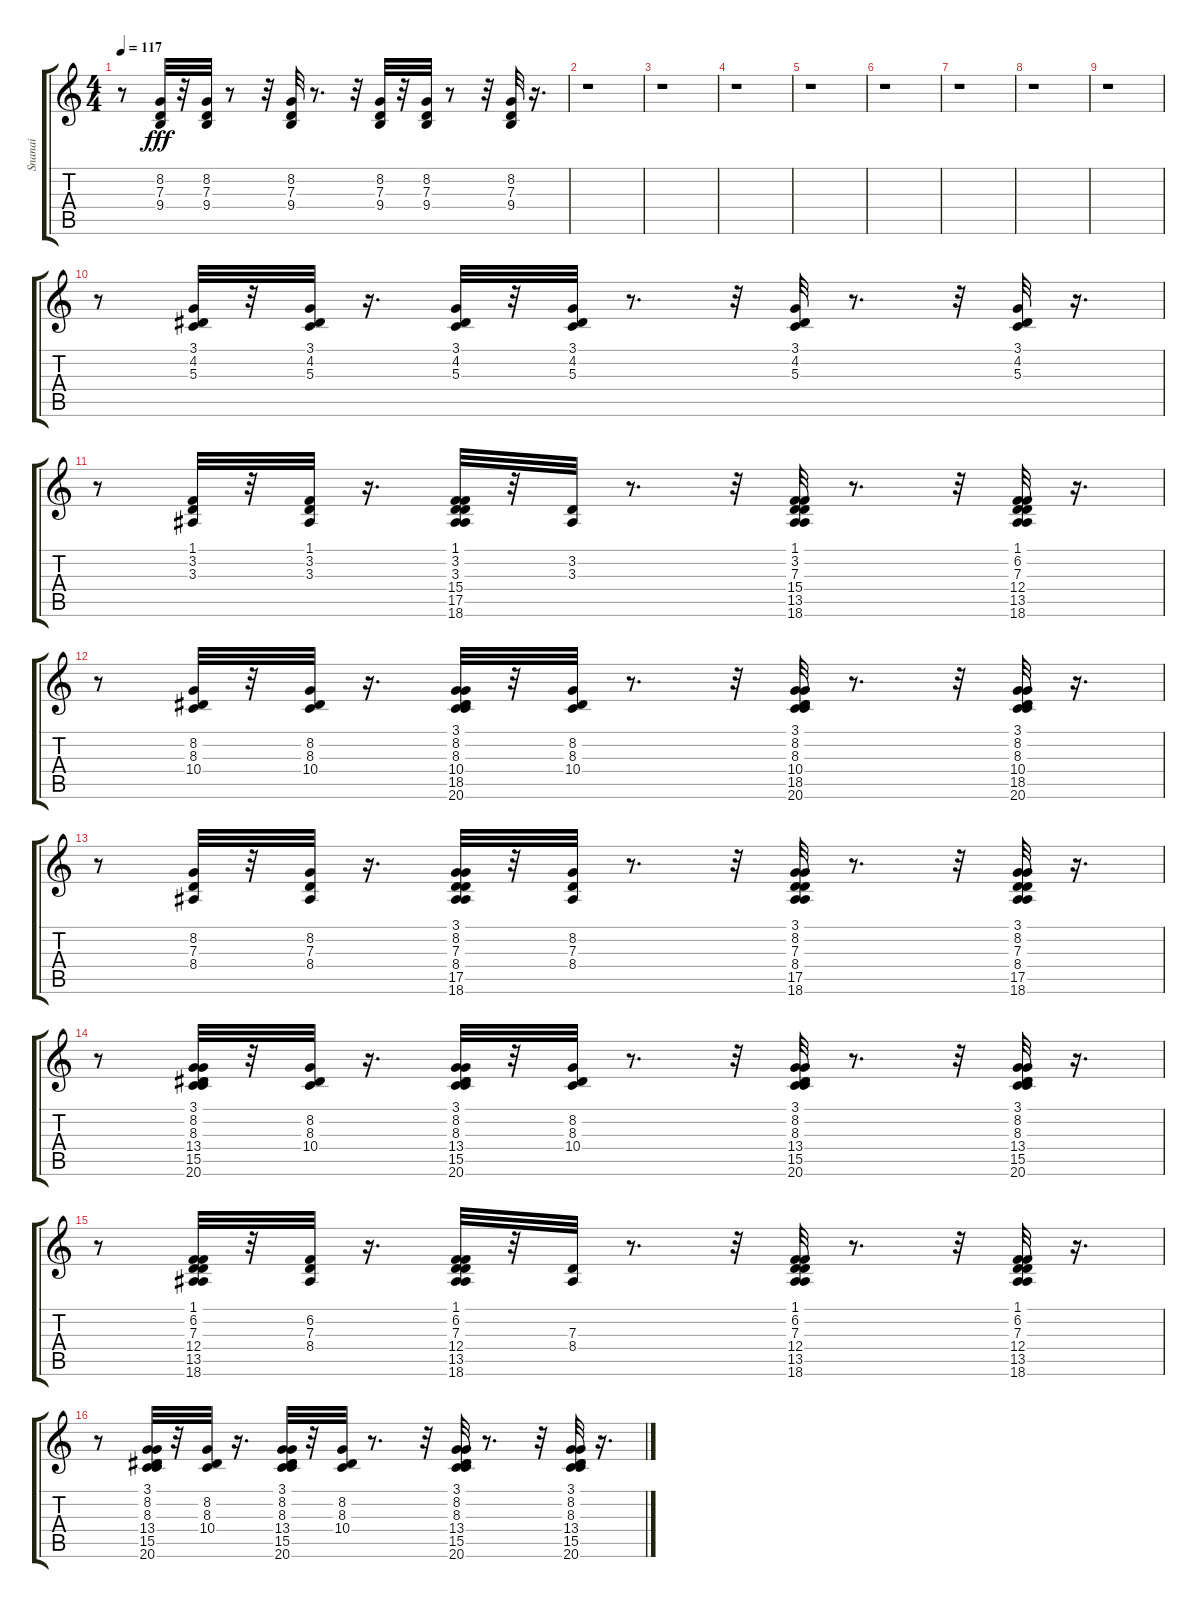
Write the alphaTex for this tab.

\track ("Snanai" "Snanai") {instrument shanai}
\staff {score tabs}
\tuning (E4 B3 G3 D3 A2 E2) {hide}
\ts (4 4)
\tempo 117
\clef g2
\ks c
r.8{dy fff} (8.2 7.3 9.4).32 r.32 (8.2 7.3 9.4).32 r.8 r.32 (8.2 7.3 9.4).32 r.8{d} r.32 (8.2 7.3 9.4).32 r.32 (8.2 7.3 9.4).32 r.8 r.32 (8.2 7.3 9.4).32 r.16{d} |
r.1 |
r.1 |
r.1 |
r.1 |
r.1 |
r.1 |
r.1 |
r.1 |
r.8 (3.1 4.2 5.3).32 r.32 (3.1 4.2 5.3).32 r.16{d} (3.1 4.2 5.3).32 r.32 (3.1 4.2 5.3).32 r.8{d} r.32 (3.1 4.2 5.3).32 r.8{d} r.32 (3.1 4.2 5.3).32 r.16{d} |
r.8 (1.1 3.2 3.3).32 r.32 (1.1 3.2 3.3).32 r.16{d} (1.1 3.2 3.3 15.4 17.5 18.6).32 r.32 (3.2 3.3).32 r.8{d} r.32 (1.1 3.2 7.3 15.4 13.5 18.6).32 r.8{d} r.32 (1.1 6.2 7.3 12.4 13.5 18.6).32 r.16{d} |
r.8 (8.2 8.3 10.4).32 r.32 (8.2 8.3 10.4).32 r.16{d} (3.1 8.2 8.3 10.4 18.5 20.6).32 r.32 (8.2 8.3 10.4).32 r.8{d} r.32 (3.1 8.2 8.3 10.4 18.5 20.6).32 r.8{d} r.32 (3.1 8.2 8.3 10.4 18.5 20.6).32 r.16{d} |
r.8 (8.2 7.3 8.4).32 r.32 (8.2 7.3 8.4).32 r.16{d} (3.1 8.2 7.3 8.4 17.5 18.6).32 r.32 (8.2 7.3 8.4).32 r.8{d} r.32 (3.1 8.2 7.3 8.4 17.5 18.6).32 r.8{d} r.32 (3.1 8.2 7.3 8.4 17.5 18.6).32 r.16{d} |
r.8 (3.1 8.2 8.3 13.4 15.5 20.6).32 r.32 (8.2 8.3 10.4).32 r.16{d} (3.1 8.2 8.3 13.4 15.5 20.6).32 r.32 (8.2 8.3 10.4).32 r.8{d} r.32 (3.1 8.2 8.3 13.4 15.5 20.6).32 r.8{d} r.32 (3.1 8.2 8.3 13.4 15.5 20.6).32 r.16{d} |
r.8 (1.1 6.2 7.3 12.4 13.5 18.6).32 r.32 (6.2 7.3 8.4).32 r.16{d} (1.1 6.2 7.3 12.4 13.5 18.6).32 r.32 (7.3 8.4).32 r.8{d} r.32 (1.1 6.2 7.3 12.4 13.5 18.6).32 r.8{d} r.32 (1.1 6.2 7.3 12.4 13.5 18.6).32 r.16{d} |
r.8 (3.1 8.2 8.3 13.4 15.5 20.6).32 r.32 (8.2 8.3 10.4).32 r.16{d} (3.1 8.2 8.3 13.4 15.5 20.6).32 r.32 (8.2 8.3 10.4).32 r.8{d} r.32 (3.1 8.2 8.3 13.4 15.5 20.6).32 r.8{d} r.32 (3.1 8.2 8.3 13.4 15.5 20.6).32 r.16{d}
